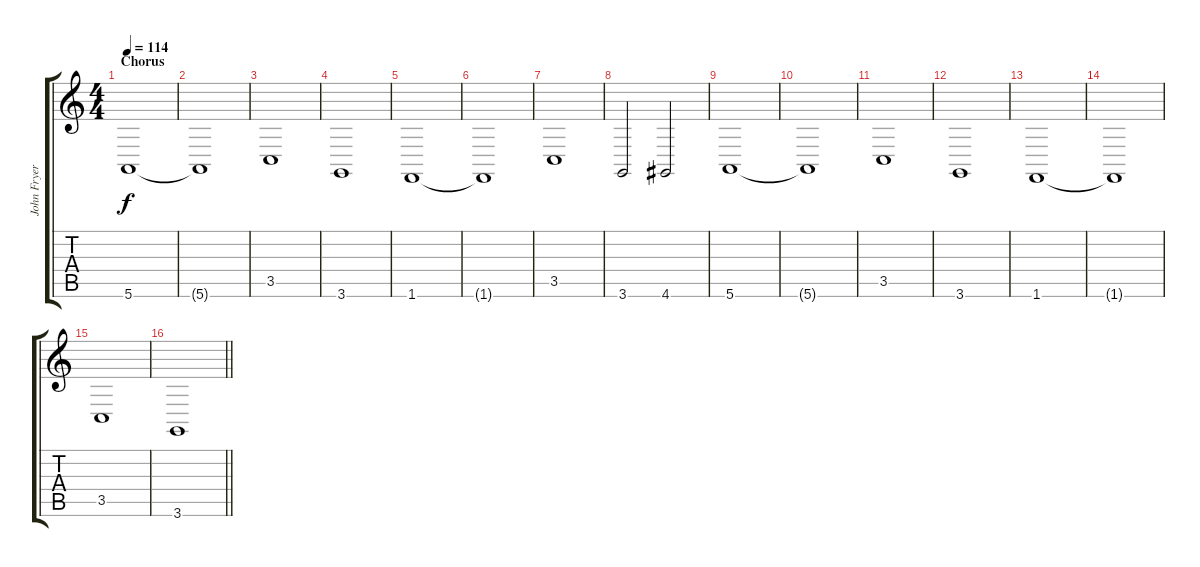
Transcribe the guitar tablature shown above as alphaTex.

\track ("John Fryer (String Ensemble)" "John Fryer") {instrument stringensemble1}
\staff {score tabs}
\tuning (E4 B3 G3 D3 A2 E2) {hide}
\ts (4 4)
\section ("" "Chorus")
\tempo 114
\clef g2
\ks c
5.6.1{dy f} |
5.6{t}.1 |
3.5.1 |
3.6.1 |
1.6.1 |
1.6{t}.1 |
3.5.1 |
3.6.2 4.6.2 |
5.6.1 |
5.6{t}.1 |
3.5.1 |
3.6.1 |
1.6.1 |
1.6{t}.1 |
3.5.1 |
\barLineRight lightlight
3.6.1
